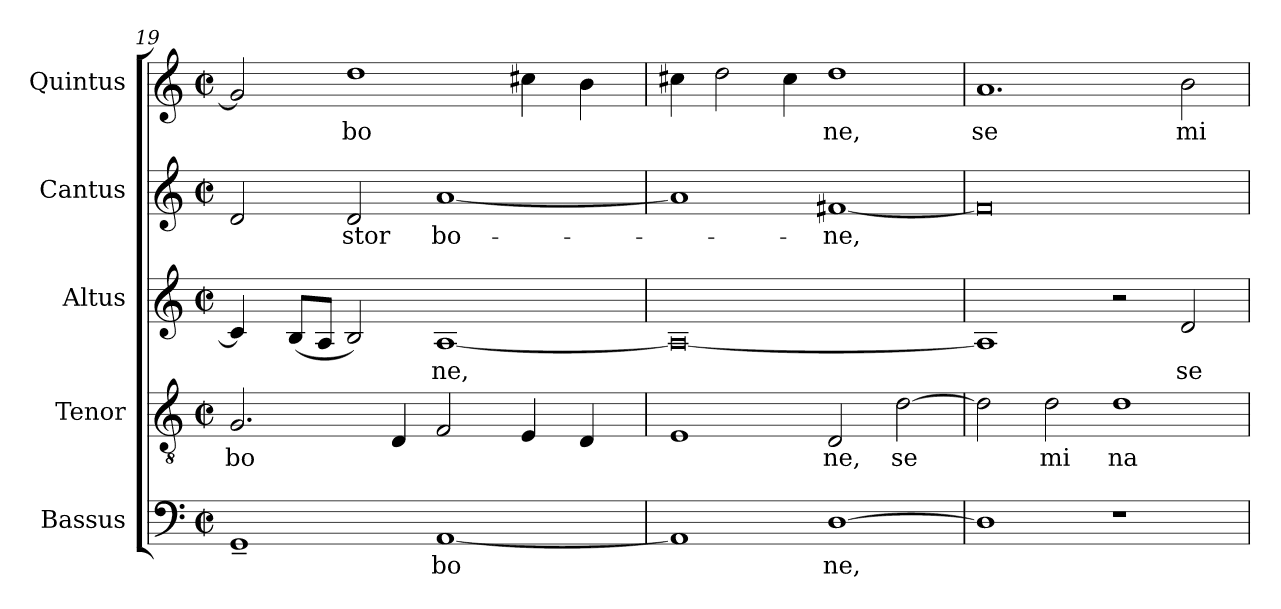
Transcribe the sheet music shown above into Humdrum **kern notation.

**kern	**text	**kern	**text	**kern	**text	**kern	**text	**kern	**text
*part5	*part5	*part4	*part4	*part3	*part3	*part2	*part2	*part1	*part1
*staff5	*staff5	*staff4	*staff4	*staff3	*staff3	*staff2	*staff2	*staff1	*staff1
*I"Bassus	*	*I"Tenor	*	*I"Altus	*	*I"Cantus	*	*I"Quintus	*
!!LO:PB:g=z
*clefF4	*	*clefGv2	*	*clefG2	*	*clefG2	*	*clefG2	*
*M2/2	*	*M2/2	*	*M2/2	*	*M2/2	*	*M2/2	*
*met(c|)	*	*met(c|)	*	*met(c|)	*	*met(c|)	*	*met(c|)	*
=19	=19	=19	=19	=19	=19	=19	=19	=19	=19
!	!	!	!LO:LY:b:cj	!	!	!	!	!	!
*	*	*^	*	*	*	*^	*	*	*
1GG~<	.	2.G/	2ryy	bo	4c/]	.	2d/	16.ryy	.	2g/]	.
.	.	.	.	.	.	.	.	1ryy	.	.	.
.	.	.	.	.	(>8B/L	.	.	.	.	.	.
.	.	.	.	.	8A/J	.	.	.	.	.	.
!	!	!	!	!	!	!	!	!	!LO:LY:b:cj	!	!LO:LY:b:cj
.	.	.	1.ryy	.	2B/)	.	2d/	.	stor	1dd	bo
.	.	4D/	.	.	.	.	.	.	.	.	.
!	!LO:LY:b:cj	!	!	!	!	!LO:LY:b:cj	!	!	!LO:LY:b:cj	!	!
[<1AA	bo	2F/	.	.	[<1A	ne,	[<1a	.	bo-	.	.
.	.	.	.	.	.	.	.	2ryy	.	.	.
.	.	4E/	.	.	.	.	.	.	.	4cc#X\	.
.	.	.	.	.	.	.	.	4ryy	.	.	.
.	.	4D/	.	.	.	.	.	.	.	4b\	.
.	.	.	.	.	.	.	.	8ryy	.	.	.
.	.	.	.	.	.	.	.	32ryy	.	.	.
*	*	*v	*v	*	*	*	*v	*v	*	*	*
=20	=20	=20	=20	=20	=20	=20	=20	=20	=20
1AA]	.	1E	.	0A_<	.	1a]	.	4cc#X\	.
.	.	.	.	.	.	.	.	2dd\	.
.	.	.	.	.	.	.	.	4cc#\	.
!	!LO:LY:b:cj	!	!LO:LY:b:cj	!	!	!	!LO:LY:b:cj	!	!LO:LY:b:cj
[>1D	ne,	2D/	ne,	.	.	[<1f#X	-ne,	1dd	ne,
!	!	!	!LO:LY:b:cj	!	!	!	!	!	!
.	.	[>2d\	se	.	.	.	.	.	.
=21	=21	=21	=21	=21	=21	=21	=21	=21	=21
!	!	!	!	!	!	!	!	!	!LO:LY:b:cj
1D]	.	2d\]	.	1A]	.	0f#]	.	1.a	se
!	!	!	!LO:LY:b:cj	!	!	!	!	!	!
.	.	2d\	mi	.	.	.	.	.	.
!	!	!	!LO:LY:b:cj	!	!	!	!	!	!
1r	.	1d	na	2r	.	.	.	.	.
!	!	!	!	!	!LO:LY:b:cj	!	!	!	!LO:LY:b:cj
.	.	.	.	2d/	se-	.	.	2b\	mi
=	=	=	=	=	=	=	=	=	=
*-	*-	*-	*-	*-	*-	*-	*-	*-	*-
